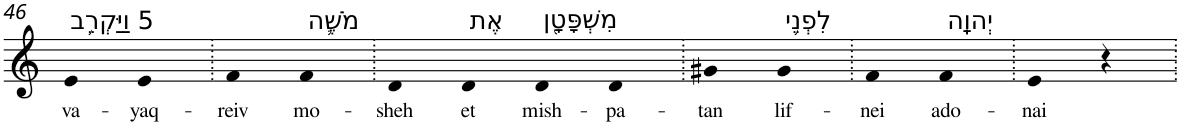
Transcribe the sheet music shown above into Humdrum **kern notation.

**kern	**text
*part1	*part1
*staff1	*staff1
*I"Piano	*
*I'Pno	*
!!LO:PB:g=z
*clefG2	*
*k[]	*
=46	=46
!LO:TX:a:t=5 וַיַּקְרֵ֥ב	!
!	!LO:LY:b
4e	va-
!	!LO:LY:b
4e	-yaq-
=47.	=47.
!	!LO:LY:b
4f	-reiv
!LO:TX:a:t=מֹשֶׁ֛ה	!
!	!LO:LY:b
4f	mo-
=48.	=48.
!	!LO:LY:b
4d	-sheh
!LO:TX:a:t=אֶת	!
!	!LO:LY:b
4d	et
!LO:TX:a:t=מִשְׁפָּטָ֖ן	!
!	!LO:LY:b
4d	mish-
!	!LO:LY:b
4d	-pa-
=49.	=49.
!	!LO:LY:b
4g#X	-tan
!LO:TX:a:t=לִפְנֵ֥י	!
!	!LO:LY:b
4g#	lif-
=50.	=50.
!	!LO:LY:b
4f	-nei
!LO:TX:a:t=יְהוָֽה	!
!	!LO:LY:b
4f	ado-
=51.	=51.
!	!LO:LY:b
4e	-nai
4r	.
=.	=.
*-	*-
